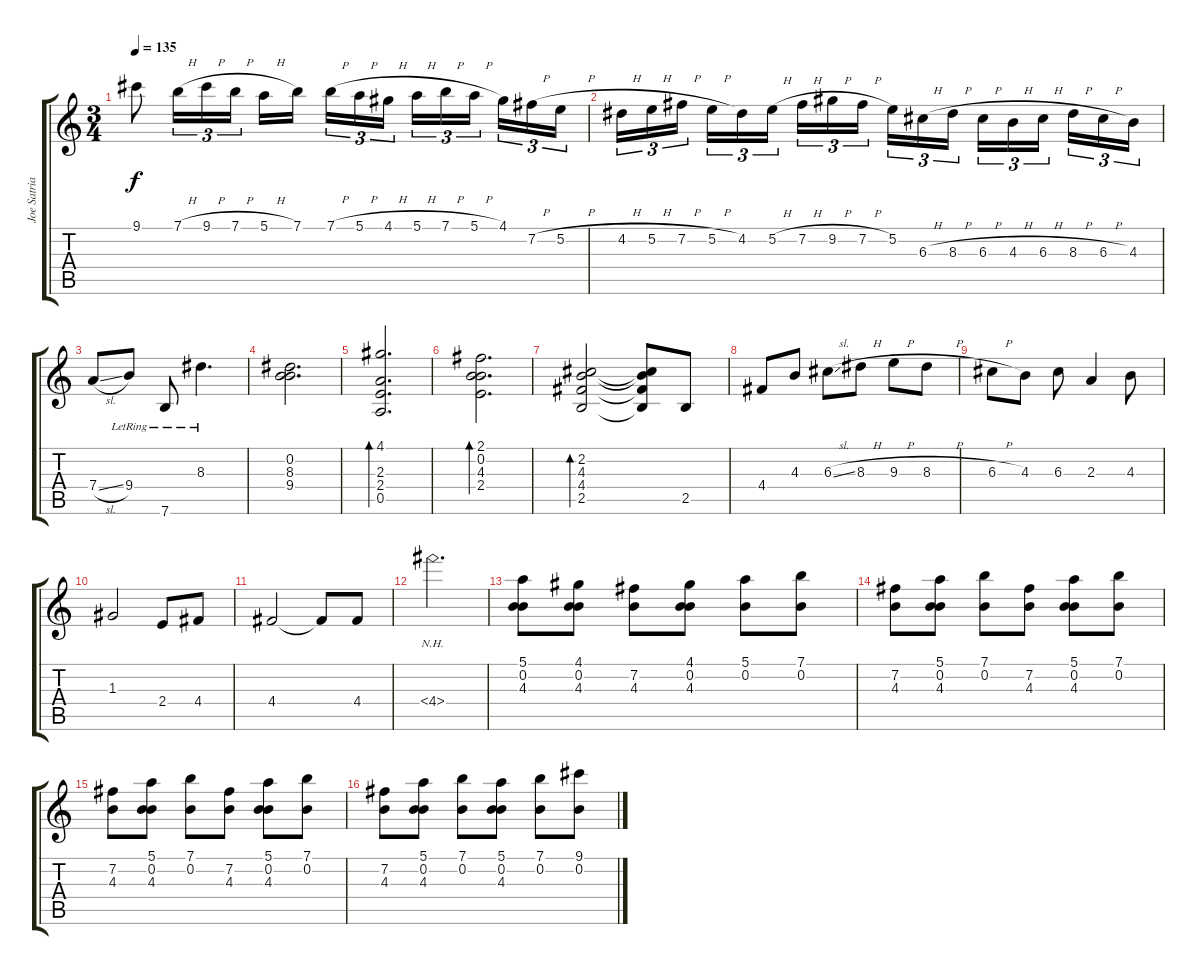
\track ("Joe Satriani" "Joe Satria") {instrument acousticguitarsteel}
\staff {score tabs}
\tuning (E4 B3 G3 D3 A2 E2) {hide}
\ts (3 4)
\tempo 135
\clef g2
\ks c
9.1.8{dy f} 7.1{h}.16{tu (3 2)} 9.1{h}.16{tu (3 2)} 7.1{h}.16{tu (3 2)} 5.1{h}.16 7.1.16{beam splitsecondary} 7.1{h}.16{tu (3 2)} 5.1{h}.16{tu (3 2)} 4.1{h}.16{tu (3 2)} 5.1{h}.16{tu (3 2)} 7.1{h}.16{tu (3 2)} 5.1{h}.16{tu (3 2) beam splitsecondary} 4.1.16{tu (3 2)} 7.2{h}.16{tu (3 2)} 5.2{h}.16{tu (3 2)} |
4.2{h}.16{tu (3 2)} 5.2{h}.16{tu (3 2)} 7.2{h}.16{tu (3 2) beam splitsecondary} 5.2{h}.16{tu (3 2)} 4.2.16{tu (3 2)} 5.2{h}.16{tu (3 2)} 7.2{h}.16{tu (3 2)} 9.2{h}.16{tu (3 2)} 7.2{h}.16{tu (3 2) beam splitsecondary} 5.2.16{tu (3 2)} 6.3{h}.16{tu (3 2)} 8.3{h}.16{tu (3 2)} 6.3{h}.16{tu (3 2)} 4.3{h}.16{tu (3 2)} 6.3{h}.16{tu (3 2) beam splitsecondary} 8.3{h}.16{tu (3 2)} 6.3{h}.16{tu (3 2)} 4.3.16{tu (3 2)} |
7.4{sl}.8 9.4{lr}.8 7.6{lr}.8 8.3{lr}.4{d} |
(0.2 8.3 9.4).2{d} |
(4.1 2.3 2.4 0.5).2{d bd 240} |
(2.1 0.2 4.3 2.4).2{d bd 120} |
(2.2 4.3 4.4 2.5).2{bd 480} (2.2{t} 4.3{t} 4.4{t} 2.5{t}).8 2.5.8 |
4.4.8 4.3.8 6.3{sl}.8 8.3{h}.8 9.3{h}.8 8.3{h}.8 |
6.3{h}.8 4.3.8 6.3.8 2.3.4 4.3.8 |
1.3.2 2.4.8 4.4.8 |
4.4.2 4.4{t}.8 4.4.8 |
4.4{nh}.2{d} |
(5.1 0.2 4.3).8{instrument acousticguitarsteel} (4.1 0.2 4.3).8 (7.2 4.3).8 (4.1 0.2 4.3).8 (5.1 0.2).8 (7.1 0.2).8 |
(7.2 4.3).8 (5.1 0.2 4.3).8 (7.1 0.2).8 (7.2 4.3).8 (5.1 0.2 4.3).8 (7.1 0.2).8 |
(7.2 4.3).8 (5.1 0.2 4.3).8 (7.1 0.2).8 (7.2 4.3).8 (5.1 0.2 4.3).8 (7.1 0.2).8 |
(7.2 4.3).8 (5.1 0.2 4.3).8 (7.1 0.2).8 (5.1 0.2 4.3).8 (7.1 0.2).8 (9.1 0.2).8
